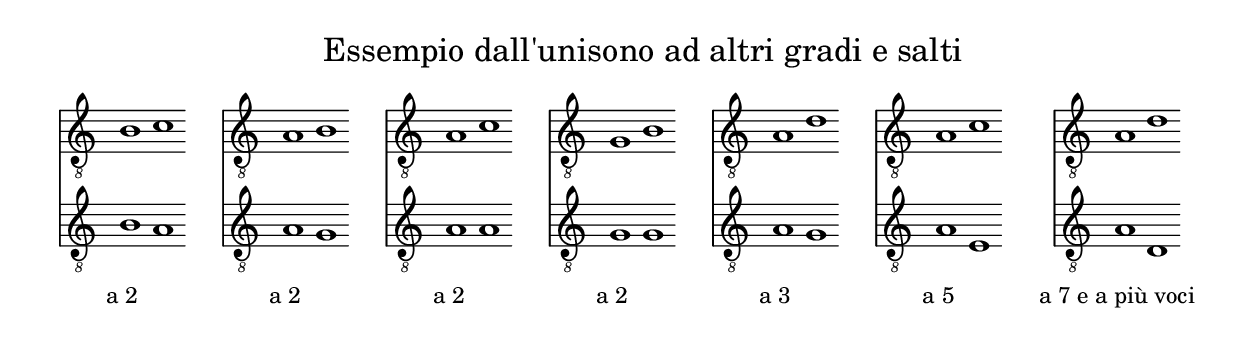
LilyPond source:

\version "2.22.2"

% Auto generated file

\header {
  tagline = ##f
}

dot = {
   \once \override Script.add-stem-support = ##f
   \once \override Script.toward-stem-shift = 0
   \once \override Script.skyline-horizontal-padding = 0
   \once \override Script.direction = 1
   \once \override Script.font-size = 1
}

\markup {
  \center-column {
    \line {
      \center-align
      \fontsize#3 { \concat { \normal-text "Essempio dall'unisono ad altri gradi e salti"} }
    }
    \null
    \line {
      \center-column {

        \line {
          \score {
            <<
              \new Staff \with { instrumentName = ""} {
                \override Staff.TimeSignature.stencil = ##f
                \override Staff.NoteHead.style = #'baroque
                \accidentalStyle Score.forget
                \cadenzaOn
                \clef "treble_8"
                \key c #`((0 . ,NATURAL) (1 . ,NATURAL) (2 . ,NATURAL)
                          (3 . ,NATURAL) (4 . ,NATURAL) (5 . ,NATURAL)
                          (6 . ,NATURAL))  b1  c'1 
                \cadenzaOff
              }
              \new Staff \with { instrumentName = ""} {
                \override Staff.TimeSignature.stencil = ##f
                \override Staff.NoteHead.style = #'baroque
                \accidentalStyle Score.forget
                \cadenzaOn
                \clef "treble_8"
                \key c #`((0 . ,NATURAL) (1 . ,NATURAL) (2 . ,NATURAL)
                          (3 . ,NATURAL) (4 . ,NATURAL) (5 . ,NATURAL)
                          (6 . ,NATURAL))  b1  a1 
                \cadenzaOff
              }
            >>
            \layout {
              \context {
                \Score
                \override SpacingSpanner.common-shortest-duration = #(ly:make-moment 1)
              }
            }
          }
        }
        \null
        \line {
          \left-align {  \normal-text "a 2" }
        }

      }
      \hspace #3 
      \center-column {

        \line {
          \score {
            <<
              \new Staff \with { instrumentName = ""} {
                \override Staff.TimeSignature.stencil = ##f
                \override Staff.NoteHead.style = #'baroque
                \accidentalStyle Score.forget
                \cadenzaOn
                \clef "treble_8"
                \key c #`((0 . ,NATURAL) (1 . ,NATURAL) (2 . ,NATURAL)
                          (3 . ,NATURAL) (4 . ,NATURAL) (5 . ,NATURAL)
                          (6 . ,NATURAL))  a1  b1 
                \cadenzaOff
              }
              \new Staff \with { instrumentName = ""} {
                \override Staff.TimeSignature.stencil = ##f
                \override Staff.NoteHead.style = #'baroque
                \accidentalStyle Score.forget
                \cadenzaOn
                \clef "treble_8"
                \key c #`((0 . ,NATURAL) (1 . ,NATURAL) (2 . ,NATURAL)
                          (3 . ,NATURAL) (4 . ,NATURAL) (5 . ,NATURAL)
                          (6 . ,NATURAL))  a1  g1 
                \cadenzaOff
              }
            >>
            \layout {
              \context {
                \Score
                \override SpacingSpanner.common-shortest-duration = #(ly:make-moment 1)
              }
            }
          }
        }
        \null
        \line {
          \left-align {  \normal-text "a 2" }
        }

      }
      \hspace #3 
      \center-column {

        \line {
          \score {
            <<
              \new Staff \with { instrumentName = ""} {
                \override Staff.TimeSignature.stencil = ##f
                \override Staff.NoteHead.style = #'baroque
                \accidentalStyle Score.forget
                \cadenzaOn
                \clef "treble_8"
                \key c #`((0 . ,NATURAL) (1 . ,NATURAL) (2 . ,NATURAL)
                          (3 . ,NATURAL) (4 . ,NATURAL) (5 . ,NATURAL)
                          (6 . ,NATURAL))  a1  c'1 
                \cadenzaOff
              }
              \new Staff \with { instrumentName = ""} {
                \override Staff.TimeSignature.stencil = ##f
                \override Staff.NoteHead.style = #'baroque
                \accidentalStyle Score.forget
                \cadenzaOn
                \clef "treble_8"
                \key c #`((0 . ,NATURAL) (1 . ,NATURAL) (2 . ,NATURAL)
                          (3 . ,NATURAL) (4 . ,NATURAL) (5 . ,NATURAL)
                          (6 . ,NATURAL))  a1  a1 
                \cadenzaOff
              }
            >>
            \layout {
              \context {
                \Score
                \override SpacingSpanner.common-shortest-duration = #(ly:make-moment 1)
              }
            }
          }
        }
        \null
        \line {
          \left-align {  \normal-text "a 2" }
        }

      }
      \hspace #3 
      \center-column {

        \line {
          \score {
            <<
              \new Staff \with { instrumentName = ""} {
                \override Staff.TimeSignature.stencil = ##f
                \override Staff.NoteHead.style = #'baroque
                \accidentalStyle Score.forget
                \cadenzaOn
                \clef "treble_8"
                \key c #`((0 . ,NATURAL) (1 . ,NATURAL) (2 . ,NATURAL)
                          (3 . ,NATURAL) (4 . ,NATURAL) (5 . ,NATURAL)
                          (6 . ,NATURAL))  g1  b1 
                \cadenzaOff
              }
              \new Staff \with { instrumentName = ""} {
                \override Staff.TimeSignature.stencil = ##f
                \override Staff.NoteHead.style = #'baroque
                \accidentalStyle Score.forget
                \cadenzaOn
                \clef "treble_8"
                \key c #`((0 . ,NATURAL) (1 . ,NATURAL) (2 . ,NATURAL)
                          (3 . ,NATURAL) (4 . ,NATURAL) (5 . ,NATURAL)
                          (6 . ,NATURAL))  g1  g1 
                \cadenzaOff
              }
            >>
            \layout {
              \context {
                \Score
                \override SpacingSpanner.common-shortest-duration = #(ly:make-moment 1)
              }
            }
          }
        }
        \null
        \line {
          \left-align {  \normal-text "a 2" }
        }

      }
      \hspace #3 
      \center-column {

        \line {
          \score {
            <<
              \new Staff \with { instrumentName = ""} {
                \override Staff.TimeSignature.stencil = ##f
                \override Staff.NoteHead.style = #'baroque
                \accidentalStyle Score.forget
                \cadenzaOn
                \clef "treble_8"
                \key c #`((0 . ,NATURAL) (1 . ,NATURAL) (2 . ,NATURAL)
                          (3 . ,NATURAL) (4 . ,NATURAL) (5 . ,NATURAL)
                          (6 . ,NATURAL))  a1  d'1 
                \cadenzaOff
              }
              \new Staff \with { instrumentName = ""} {
                \override Staff.TimeSignature.stencil = ##f
                \override Staff.NoteHead.style = #'baroque
                \accidentalStyle Score.forget
                \cadenzaOn
                \clef "treble_8"
                \key c #`((0 . ,NATURAL) (1 . ,NATURAL) (2 . ,NATURAL)
                          (3 . ,NATURAL) (4 . ,NATURAL) (5 . ,NATURAL)
                          (6 . ,NATURAL))  a1  g1 
                \cadenzaOff
              }
            >>
            \layout {
              \context {
                \Score
                \override SpacingSpanner.common-shortest-duration = #(ly:make-moment 1)
              }
            }
          }
        }
        \null
        \line {
          \left-align {  \normal-text "a 3" }
        }

      }
      \hspace #3 
      \center-column {

        \line {
          \score {
            <<
              \new Staff \with { instrumentName = ""} {
                \override Staff.TimeSignature.stencil = ##f
                \override Staff.NoteHead.style = #'baroque
                \accidentalStyle Score.forget
                \cadenzaOn
                \clef "treble_8"
                \key c #`((0 . ,NATURAL) (1 . ,NATURAL) (2 . ,NATURAL)
                          (3 . ,NATURAL) (4 . ,NATURAL) (5 . ,NATURAL)
                          (6 . ,NATURAL))  a1  c'1 
                \cadenzaOff
              }
              \new Staff \with { instrumentName = ""} {
                \override Staff.TimeSignature.stencil = ##f
                \override Staff.NoteHead.style = #'baroque
                \accidentalStyle Score.forget
                \cadenzaOn
                \clef "treble_8"
                \key c #`((0 . ,NATURAL) (1 . ,NATURAL) (2 . ,NATURAL)
                          (3 . ,NATURAL) (4 . ,NATURAL) (5 . ,NATURAL)
                          (6 . ,NATURAL))  a1  e1 
                \cadenzaOff
              }
            >>
            \layout {
              \context {
                \Score
                \override SpacingSpanner.common-shortest-duration = #(ly:make-moment 1)
              }
            }
          }
        }
        \null
        \line {
          \left-align {  \normal-text "a 5" }
        }

      }
      \hspace #3 
      \center-column {

        \line {
          \score {
            <<
              \new Staff \with { instrumentName = ""} {
                \override Staff.TimeSignature.stencil = ##f
                \override Staff.NoteHead.style = #'baroque
                \accidentalStyle Score.forget
                \cadenzaOn
                \clef "treble_8"
                \key c #`((0 . ,NATURAL) (1 . ,NATURAL) (2 . ,NATURAL)
                          (3 . ,NATURAL) (4 . ,NATURAL) (5 . ,NATURAL)
                          (6 . ,NATURAL))  a1  d'1 
                \cadenzaOff
              }
              \new Staff \with { instrumentName = ""} {
                \override Staff.TimeSignature.stencil = ##f
                \override Staff.NoteHead.style = #'baroque
                \accidentalStyle Score.forget
                \cadenzaOn
                \clef "treble_8"
                \key c #`((0 . ,NATURAL) (1 . ,NATURAL) (2 . ,NATURAL)
                          (3 . ,NATURAL) (4 . ,NATURAL) (5 . ,NATURAL)
                          (6 . ,NATURAL))  a1  d1 
                \cadenzaOff
              }
            >>
            \layout {
              \context {
                \Score
                \override SpacingSpanner.common-shortest-duration = #(ly:make-moment 1)
              }
            }
          }
        }
        \null
        \line {
          \left-align {  \normal-text "a 7 e a più voci" }
        }

      }
      \hspace #3 

    }
  }
}